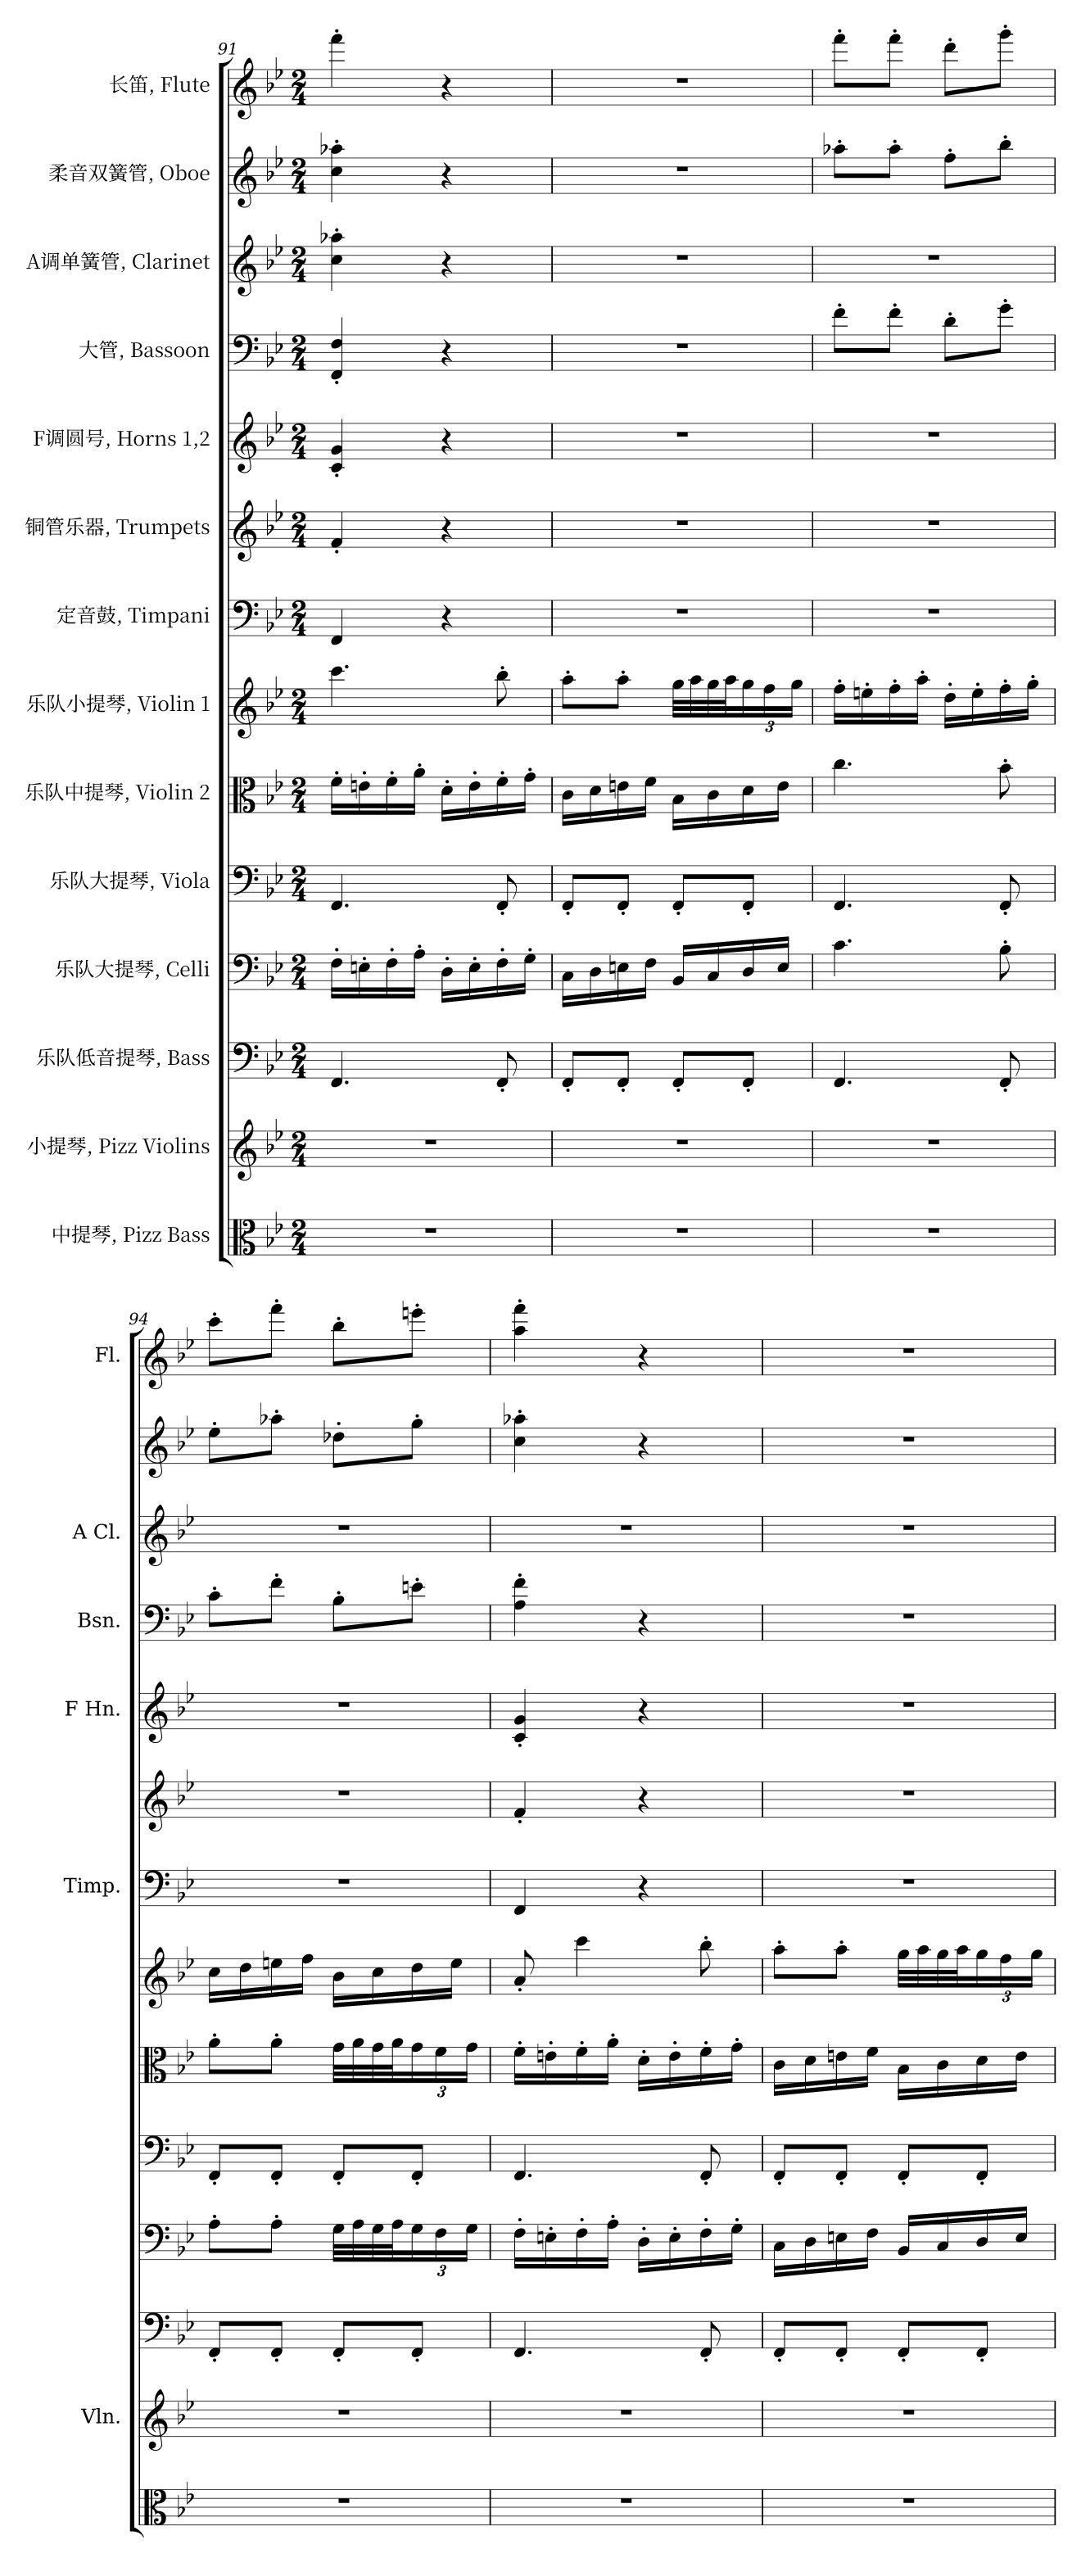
**kern	**kern	**kern	**kern	**kern	**kern	**kern	**kern	**kern	**kern	**kern	**kern	**kern	**kern
*part14	*part13	*part12	*part11	*part10	*part9	*part8	*part7	*part6	*part5	*part4	*part3	*part2	*part1
*staff14	*staff13	*staff12	*staff11	*staff10	*staff9	*staff8	*staff7	*staff6	*staff5	*staff4	*staff3	*staff2	*staff1
*I"中提琴, Pizz Bass	*I"小提琴, Pizz Violins	*I"乐队低音提琴, Bass	*I"乐队大提琴, Celli	*I"乐队大提琴, Viola	*I"乐队中提琴, Violin 2	*I"乐队小提琴, Violin 1	*I"定音鼓, Timpani	*I"铜管乐器, Trumpets	*I"F调圆号, Horns 1,2	*I"大管, Bassoon	*I"A调单簧管, Clarinet	*I"柔音双簧管, Oboe	*I"长笛, Flute
*	*I'Vln.	*	*	*	*	*	*I'Timp.	*	*I'F Hn.	*I'Bsn.	*I'A Cl.	*	*I'Fl.
*clefC3	*clefG2	*clefF4	*clefF4	*clefF4	*clefC3	*clefG2	*clefF4	*clefG2	*clefG2	*clefF4	*clefG2	*clefG2	*clefG2
*	*	*ITrd7c12	*	*	*	*	*	*	*ITrd4c7	*	*ITrd2c3	*ITrd2c3	*
*k[b-e-]	*k[b-e-]	*k[b-e-]	*k[b-e-]	*k[b-e-]	*k[b-e-]	*k[b-e-]	*k[b-e-]	*k[b-e-]	*k[b-e-a-]	*k[b-e-]	*k[f#]	*k[f#]	*k[b-e-]
*M2/4	*M2/4	*M2/4	*M2/4	*M2/4	*M2/4	*M2/4	*M2/4	*M2/4	*M2/4	*M2/4	*M2/4	*M2/4	*M2/4
=91	=91	=91	=91	=91	=91	=91	=91	=91	=91	=91	=91	=91	=91
2r	2r	4.FFF/	16F'\LL	4.FF/	16f'\LL	4.ccc\	4FF/	4f'/	4F/' 4c/'	4FF/' 4F/'	4a\' 4ffn\'	4a\' 4ffn\'	4fff'\
.	.	.	16En'\	.	16en'\	.	.	.	.	.	.	.	.
.	.	.	16F'\	.	16f'\	.	.	.	.	.	.	.	.
.	.	.	16A'\JJ	.	16a'\JJ	.	.	.	.	.	.	.	.
.	.	.	16D'\LL	.	16d'\LL	.	4r	4r	4r	4r	4r	4r	4r
.	.	.	16E'\	.	16e'\	.	.	.	.	.	.	.	.
.	.	8FFF'/	16F'\	8FF'/	16f'\	8bb-'\	.	.	.	.	.	.	.
.	.	.	16G'\JJ	.	16g'\JJ	.	.	.	.	.	.	.	.
=92	=92	=92	=92	=92	=92	=92	=92	=92	=92	=92	=92	=92	=92
2r	2r	8FFF'/L	16C\LL	8FF'/L	16c\LL	8aa'\L	2r	2r	2r	2r	2r	2r	2r
.	.	.	16D\	.	16d\	.	.	.	.	.	.	.	.
.	.	8FFF'/J	16En\	8FF'/J	16en\	8aa'\J	.	.	.	.	.	.	.
.	.	.	16F\JJ	.	16f\JJ	.	.	.	.	.	.	.	.
.	.	8FFF'/L	16BB-/LL	8FF'/L	16B-\LL	32gg\LLL	.	.	.	.	.	.	.
.	.	.	.	.	.	32aa\	.	.	.	.	.	.	.
.	.	.	16C/	.	16c\	32gg\	.	.	.	.	.	.	.
.	.	.	.	.	.	32aa\J	.	.	.	.	.	.	.
*	*	*	*	*	*	*Xbrackettup	*	*	*	*	*	*	*
.	.	8FFF'/J	16D/	8FF'/J	16d\	24gg\	.	.	.	.	.	.	.
.	.	.	.	.	.	24ff\	.	.	.	.	.	.	.
.	.	.	16E/JJ	.	16e\JJ	.	.	.	.	.	.	.	.
.	.	.	.	.	.	24gg\JJ	.	.	.	.	.	.	.
!!LO:PB:g=z
=93	=93	=93	=93	=93	=93	=93	=93	=93	=93	=93	=93	=93	=93
2r	2r	4.FFF/	4.c\	4.FF/	4.cc\	16ff'\LL	2r	2r	2r	8f'\L	2r	8ffn'\L	8fff'\L
.	.	.	.	.	.	16een'\	.	.	.	.	.	.	.
.	.	.	.	.	.	16ff'\	.	.	.	8f'\J	.	8ff'\J	8fff'\J
.	.	.	.	.	.	16aa'\JJ	.	.	.	.	.	.	.
.	.	.	.	.	.	16dd'\LL	.	.	.	8d'\L	.	8dd'\L	8ddd'\L
.	.	.	.	.	.	16ee'\	.	.	.	.	.	.	.
.	.	8FFF'/	8B-'\	8FF'/	8b-'\	16ff'\	.	.	.	8g'\J	.	8gg'\J	8ggg'\J
.	.	.	.	.	.	16gg'\JJ	.	.	.	.	.	.	.
=94	=94	=94	=94	=94	=94	=94	=94	=94	=94	=94	=94	=94	=94
2r	2r	8FFF'/L	8A'\L	8FF'/L	8a'\L	16cc\LL	2r	2r	2r	8c'\L	2r	8cc'\L	8ccc'\L
.	.	.	.	.	.	16dd\	.	.	.	.	.	.	.
.	.	8FFF'/J	8A'\J	8FF'/J	8a'\J	16een\	.	.	.	8f'\J	.	8ffn'\J	8fff'\J
.	.	.	.	.	.	16ff\JJ	.	.	.	.	.	.	.
.	.	8FFF'/L	32G\LLL	8FF'/L	32g\LLL	16b-\LL	.	.	.	8B-'\L	.	8b-X'\L	8bb-'\L
.	.	.	32A\	.	32a\	.	.	.	.	.	.	.	.
.	.	.	32G\	.	32g\	16cc\	.	.	.	.	.	.	.
.	.	.	32A\J	.	32a\J	.	.	.	.	.	.	.	.
*	*	*	*Xbrackettup	*	*Xbrackettup	*	*	*	*	*	*	*	*
.	.	8FFF'/J	24G\	8FF'/J	24g\	16dd\	.	.	.	8en'\J	.	8ee'\J	8eeen'\J
.	.	.	24F\	.	24f\	.	.	.	.	.	.	.	.
.	.	.	.	.	.	16ee\JJ	.	.	.	.	.	.	.
.	.	.	24G\JJ	.	24g\JJ	.	.	.	.	.	.	.	.
=95	=95	=95	=95	=95	=95	=95	=95	=95	=95	=95	=95	=95	=95
2r	2r	4.FFF/	16F'\LL	4.FF/	16f'\LL	8a'/	4FF/	4f'/	4F/' 4c/'	4A\' 4f\'	2r	4a\' 4ffn\'	4aa\' 4fff\'
.	.	.	16En'\	.	16en'\	.	.	.	.	.	.	.	.
.	.	.	16F'\	.	16f'\	4ccc\	.	.	.	.	.	.	.
.	.	.	16A'\JJ	.	16a'\JJ	.	.	.	.	.	.	.	.
.	.	.	16D'\LL	.	16d'\LL	.	4r	4r	4r	4r	.	4r	4r
.	.	.	16E'\	.	16e'\	.	.	.	.	.	.	.	.
.	.	8FFF'/	16F'\	8FF'/	16f'\	8bb-'\	.	.	.	.	.	.	.
.	.	.	16G'\JJ	.	16g'\JJ	.	.	.	.	.	.	.	.
!!LO:PB:g=z
=96	=96	=96	=96	=96	=96	=96	=96	=96	=96	=96	=96	=96	=96
2r	2r	8FFF'/L	16C\LL	8FF'/L	16c\LL	8aa'\L	2r	2r	2r	2r	2r	2r	2r
.	.	.	16D\	.	16d\	.	.	.	.	.	.	.	.
.	.	8FFF'/J	16En\	8FF'/J	16en\	8aa'\J	.	.	.	.	.	.	.
.	.	.	16F\JJ	.	16f\JJ	.	.	.	.	.	.	.	.
.	.	8FFF'/L	16BB-/LL	8FF'/L	16B-\LL	32gg\LLL	.	.	.	.	.	.	.
.	.	.	.	.	.	32aa\	.	.	.	.	.	.	.
.	.	.	16C/	.	16c\	32gg\	.	.	.	.	.	.	.
.	.	.	.	.	.	32aa\J	.	.	.	.	.	.	.
.	.	8FFF'/J	16D/	8FF'/J	16d\	24gg\	.	.	.	.	.	.	.
.	.	.	.	.	.	24ff\	.	.	.	.	.	.	.
.	.	.	16E/JJ	.	16e\JJ	.	.	.	.	.	.	.	.
.	.	.	.	.	.	24gg\JJ	.	.	.	.	.	.	.
=	=	=	=	=	=	=	=	=	=	=	=	=	=
*-	*-	*-	*-	*-	*-	*-	*-	*-	*-	*-	*-	*-	*-
